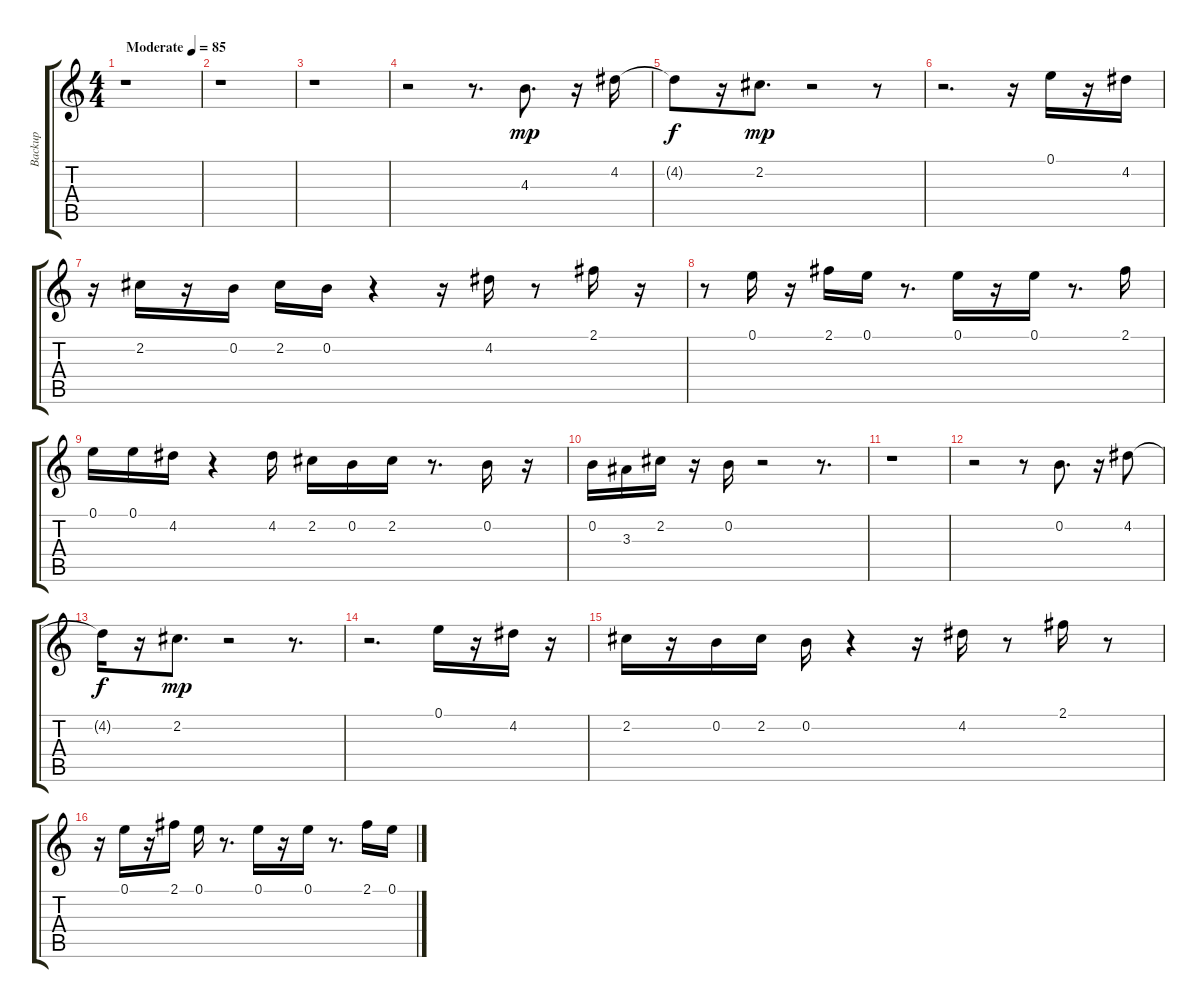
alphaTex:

\track ("Backup" "Backup") {instrument overdrivenguitar}
\staff {score tabs}
\tuning (E4 B3 G3 D3 A2 E2) {hide}
\ts (4 4)
\tempo (85 "Moderate")
\clef g2
\ks c
r.1{dy mp instrument overdrivenguitar} |
r.1 |
r.1 |
r.2 r.8{d} 4.3.8{d} r.16 4.2.16 |
4.2{t}.8{dy f} r.16 2.2.8{d dy mp} r.2 r.8 |
r.2{d} r.16 0.1.16 r.16 4.2.16 |
r.16 2.2.16 r.16 0.2.16 2.2.16 0.2.16 r.4 r.16 4.2.16 r.8 2.1.16 r.16 |
r.8 0.1.16 r.16 2.1.16 0.1.16 r.8{d} 0.1.16 r.16 0.1.16 r.8{d} 2.1.16 |
0.1.16 0.1.16 4.2.16 r.4 4.2.16 2.2.16 0.2.16 2.2.16 r.8{d} 0.2.16 r.16 |
0.2.16 3.3.16 2.2.16 r.16 0.2.16 r.2 r.8{d} |
r.1 |
r.2 r.8 0.2.8{d} r.16 4.2.8 |
4.2{t}.16{dy f} r.16 2.2.8{d dy mp} r.2 r.8{d} |
r.2{d} 0.1.16 r.16 4.2.16 r.16 |
2.2.16 r.16 0.2.16 2.2.16 0.2.16 r.4 r.16 4.2.16 r.8 2.1.16 r.8 |
r.16 0.1.16 r.16 2.1.16 0.1.16 r.8{d} 0.1.16 r.16 0.1.16 r.8{d} 2.1.16 0.1.16
